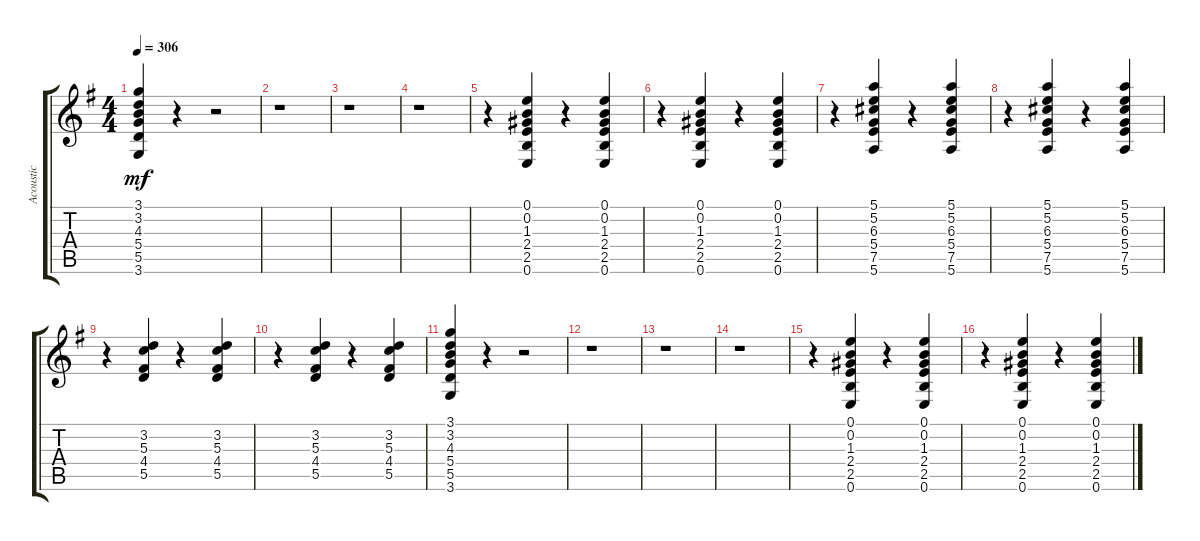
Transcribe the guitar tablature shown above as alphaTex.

\track ("Acoustic" "Acoustic") {instrument acousticguitarsteel}
\staff {score tabs}
\tuning (E4 B3 G3 D3 A2 E2) {hide}
\ts (4 4)
\tempo 306
\clef g2
\ks g
(3.1 3.2 4.3 5.4 5.5 3.6).4{dy mf} r.4 r.2 |
r.1 |
r.1 |
r.1 |
r.4 (0.1 0.2 1.3 2.4 2.5 0.6).4 r.4 (0.1 0.2 1.3 2.4 2.5 0.6).4 |
r.4 (0.1 0.2 1.3 2.4 2.5 0.6).4 r.4 (0.1 0.2 1.3 2.4 2.5 0.6).4 |
r.4 (5.1 5.2 6.3 5.4 7.5 5.6).4 r.4 (5.1 5.2 6.3 5.4 7.5 5.6).4 |
r.4 (5.1 5.2 6.3 5.4 7.5 5.6).4 r.4 (5.1 5.2 6.3 5.4 7.5 5.6).4 |
r.4 (3.2 5.3 4.4 5.5).4 r.4 (3.2 5.3 4.4 5.5).4 |
r.4 (3.2 5.3 4.4 5.5).4 r.4 (3.2 5.3 4.4 5.5).4 |
(3.1 3.2 4.3 5.4 5.5 3.6).4 r.4 r.2 |
r.1 |
r.1 |
r.1 |
r.4 (0.1 0.2 1.3 2.4 2.5 0.6).4 r.4 (0.1 0.2 1.3 2.4 2.5 0.6).4 |
r.4 (0.1 0.2 1.3 2.4 2.5 0.6).4 r.4 (0.1 0.2 1.3 2.4 2.5 0.6).4
